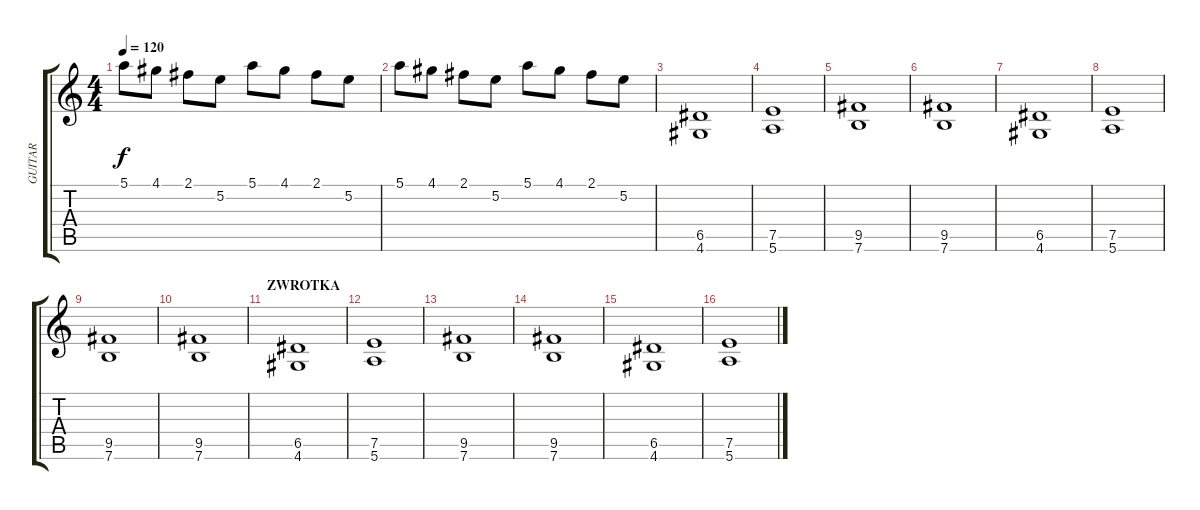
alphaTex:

\track ("GUITAR" "GUITAR") {instrument overdrivenguitar}
\staff {score tabs}
\tuning (E4 B3 G3 D3 A2 E2) {hide}
\ts (4 4)
\tempo 120
\clef g2
\ks c
5.1.8{dy f} 4.1.8 2.1.8 5.2.8 5.1.8 4.1.8 2.1.8 5.2.8 |
5.1.8 4.1.8 2.1.8 5.2.8 5.1.8 4.1.8 2.1.8 5.2.8 |
(6.5 4.6).1 |
(7.5 5.6).1 |
(9.5 7.6).1 |
(9.5 7.6).1 |
(6.5 4.6).1 |
(7.5 5.6).1 |
(9.5 7.6).1 |
(9.5 7.6).1 |
\section ("" "ZWROTKA")
(6.5 4.6).1 |
(7.5 5.6).1 |
(9.5 7.6).1 |
(9.5 7.6).1 |
(6.5 4.6).1 |
(7.5 5.6).1
